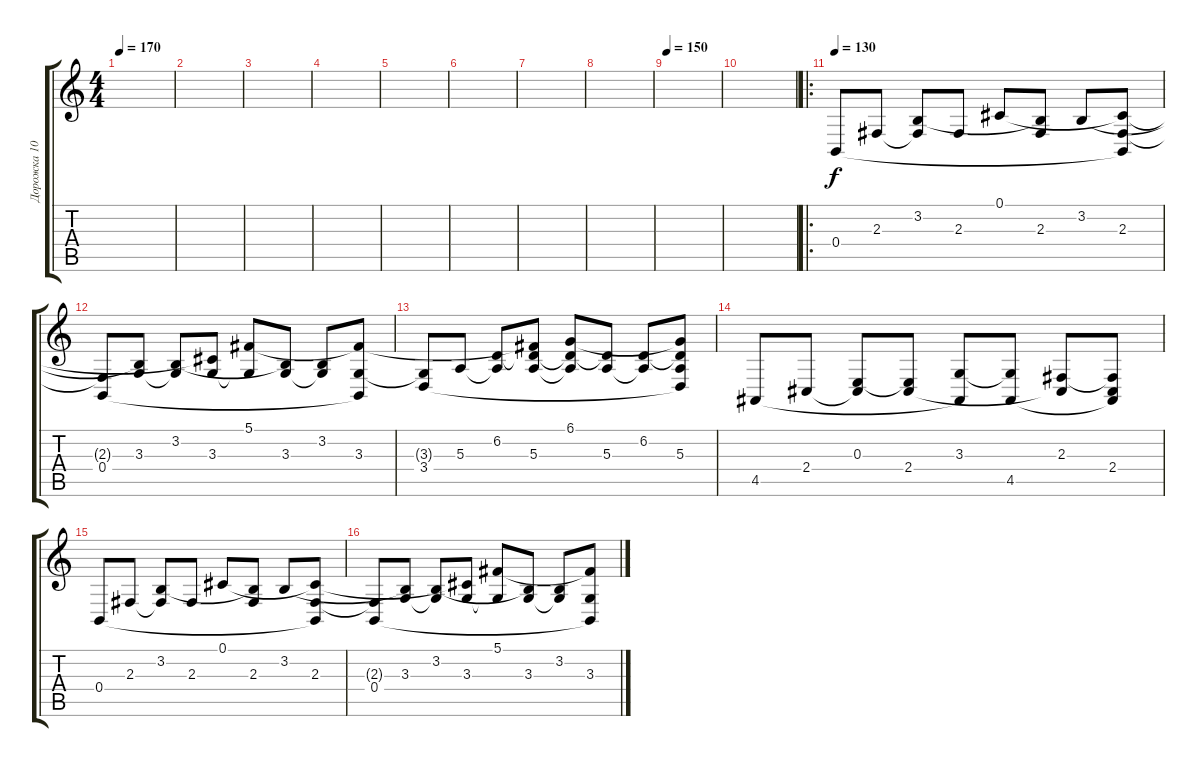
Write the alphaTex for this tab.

\track ("Дорожка 10" "Дорожка 10") {instrument acousticgrandpiano}
\staff {score tabs}
\tuning (Db4 Ab3 E3 B2 Gb2 B1) {hide}
\ts (4 4)
\tempo 170
\clef g2
\ks c
|
|
|
|
|
|
|
|
\tempo 150
|
|
\ro
\tempo 130
0.4.8 2.3.8 (3.2 2.3{t}).8 2.3.8 0.1.8 (3.2{t} 2.3).8 3.2.8 (0.1{t} 2.3 0.4{t}).8 |
(2.3{t} 0.4).8 (3.2{t} 3.3).8 (3.2 3.3{t}).8 (0.1{t} 3.3).8 (5.1 3.3{t}).8 (3.2{t} 3.3).8 (3.2 3.3{t}).8 (5.1{t} 3.3 0.4{t}).8 |
(3.3{t} 3.4).8 5.3.8 (6.2 5.3{t}).8 (5.1{t} 6.2{t} 5.3).8 (6.1 6.2{t} 5.3{t}).8 (6.2{t} 5.3).8 (6.2 5.3{t}).8 (6.1{t} 6.2{t} 5.3 3.4{t}).8 |
4.5.8 2.4.8 (0.3 2.4{t}).8 (0.3{t} 2.4).8 (3.3 4.5{t}).8 (3.3{t} 4.5).8 (2.3 2.4{t}).8 (2.3{t} 2.4 4.5{t}).8 |
0.4.8 2.3.8 (3.2 2.3{t}).8 2.3.8 0.1.8 (3.2{t} 2.3).8 3.2.8 (0.1{t} 2.3 0.4{t}).8 |
(2.3{t} 0.4).8 (3.2{t} 3.3).8 (3.2 3.3{t}).8 (0.1{t} 3.3).8 (5.1 3.3{t}).8 (3.2{t} 3.3).8 (3.2 3.3{t}).8 (5.1{t} 3.3 0.4{t}).8
